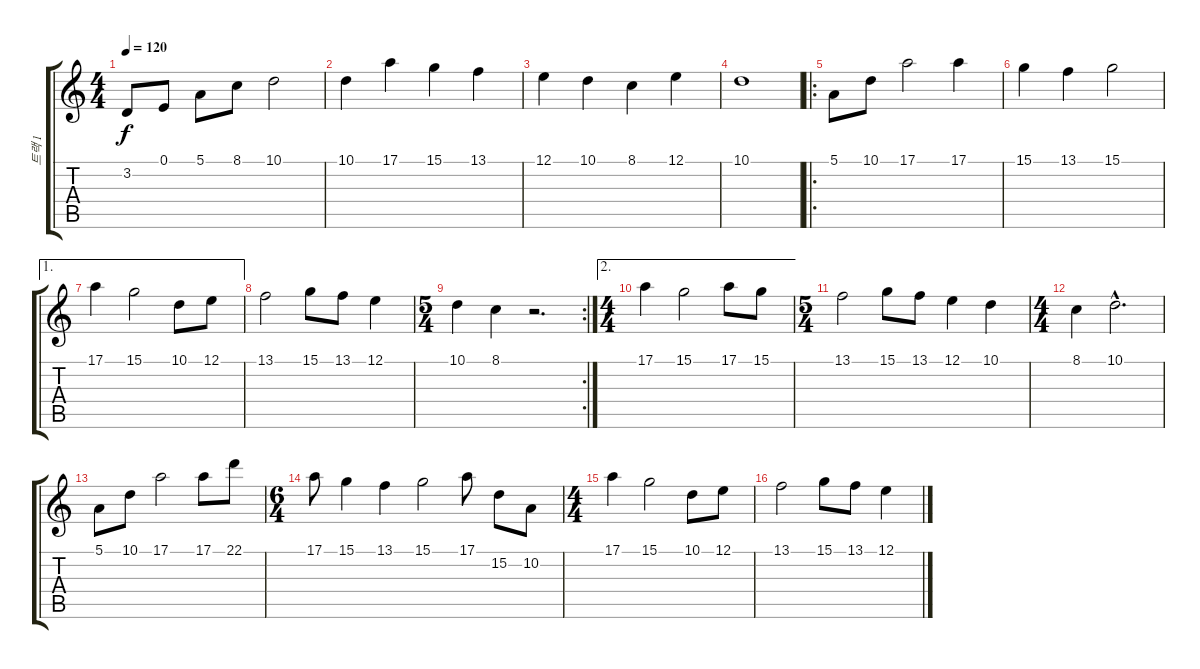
\track ("트랙 1" "트랙 1") {instrument panflute}
\staff {score tabs}
\tuning (E4 B3 G3 D3 A2 E2) {hide}
\ts (4 4)
\tempo 120
\clef g2
\ks c
3.2.8{dy f} 0.1.8 5.1.8 8.1.8 10.1.2 |
10.1.4 17.1.4 15.1.4 13.1.4 |
12.1.4 10.1.4 8.1.4 12.1.4 |
10.1.1 |
\ro
5.1.8 10.1.8 17.1.2 17.1.4 |
15.1.4 13.1.4 15.1.2 |
\ae 1
17.1.4 15.1.2 10.1.8 12.1.8 |
13.1.2 15.1.8 13.1.8 12.1.4 |
\rc 2
\ts (5 4)
10.1.4 8.1.4 r.2{d} |
\ae 2
\ts (4 4)
17.1.4 15.1.2 17.1.8 15.1.8 |
\ts (5 4)
13.1.2 15.1.8 13.1.8 12.1.4 10.1.4 |
\ts (4 4)
8.1.4 10.1{hac}.2{d} |
5.1.8 10.1.8 17.1.2 17.1.8 22.1.8 |
\ts (6 4)
17.1.8 15.1.4 13.1.4 15.1.2 17.1.8 15.2.8 10.2.8 |
\ts (4 4)
17.1.4 15.1.2 10.1.8 12.1.8 |
13.1.2 15.1.8 13.1.8 12.1.4
